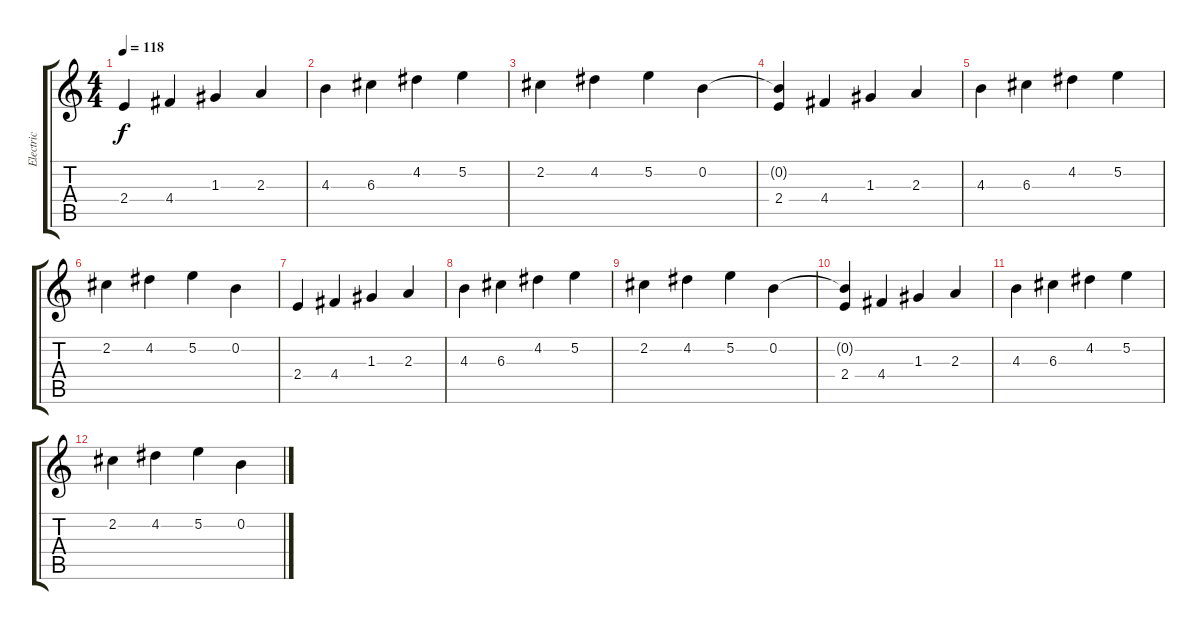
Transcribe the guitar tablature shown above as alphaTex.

\track ("Electric" "Electric") {instrument overdrivenguitar}
\staff {score tabs}
\tuning (E4 B3 G3 D3 A2 E2) {hide}
\ts (4 4)
\tempo 118
\clef g2
\ks c
2.4.4{dy f} 4.4.4 1.3.4 2.3.4 |
4.3.4 6.3.4 4.2.4 5.2.4 |
2.2.4 4.2.4 5.2.4 0.2.4 |
(0.2{t} 2.4).4 4.4.4 1.3.4 2.3.4 |
4.3.4 6.3.4 4.2.4 5.2.4 |
2.2.4 4.2.4 5.2.4 0.2.4 |
2.4.4 4.4.4 1.3.4 2.3.4 |
4.3.4 6.3.4 4.2.4 5.2.4 |
2.2.4 4.2.4 5.2.4 0.2.4 |
(0.2{t} 2.4).4 4.4.4 1.3.4 2.3.4 |
4.3.4 6.3.4 4.2.4 5.2.4 |
2.2.4 4.2.4 5.2.4 0.2.4
